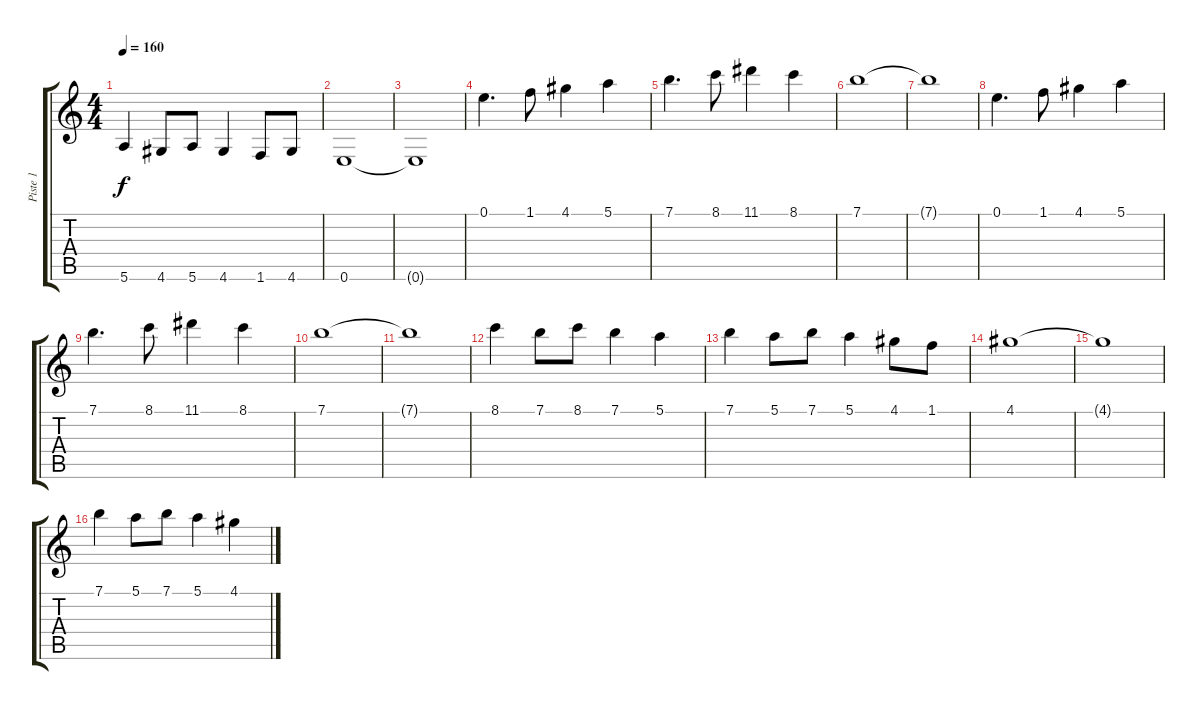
\track ("Piste 1" "Piste 1") {mute instrument acousticguitarsteel}
\staff {score tabs}
\tuning (E4 B3 G3 D3 A2 E2) {hide}
\ts (4 4)
\tempo 160
\clef g2
\ks c
5.6.4{dy f} 4.6.8 5.6.8 4.6.4 1.6.8 4.6.8 |
0.6.1 |
0.6{t}.1 |
0.1.4{d} 1.1.8 4.1.4 5.1.4 |
7.1.4{d} 8.1.8 11.1.4 8.1.4 |
7.1.1 |
7.1{t}.1 |
0.1.4{d} 1.1.8 4.1.4 5.1.4 |
7.1.4{d} 8.1.8 11.1.4 8.1.4 |
7.1.1 |
7.1{t}.1 |
8.1.4 7.1.8 8.1.8 7.1.4 5.1.4 |
7.1.4 5.1.8 7.1.8 5.1.4 4.1.8 1.1.8 |
4.1.1 |
4.1{t}.1 |
7.1.4 5.1.8 7.1.8 5.1.4 4.1.4
